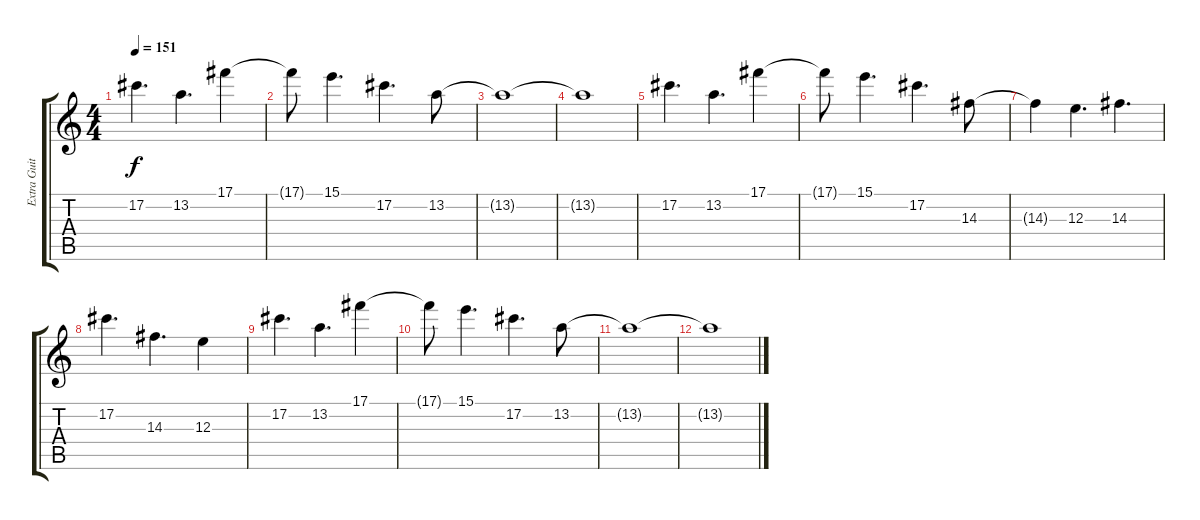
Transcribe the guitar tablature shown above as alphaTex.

\track ("Extra Guitar" "Extra Guit") {instrument distortionguitar}
\staff {score tabs}
\tuning (Db4 Ab3 E3 B2 Gb2 B1) {hide}
\ts (4 4)
\tempo 151
\clef g2
\ks c
17.2.4{d dy f} 13.2.4{d} 17.1.4 |
17.1{t}.8 15.1.4{d} 17.2.4{d} 13.2.8 |
13.2{t}.1 |
13.2{t}.1 |
17.2.4{d} 13.2.4{d} 17.1.4 |
17.1{t}.8 15.1.4{d} 17.2.4{d} 14.3.8 |
14.3{t}.4 12.3.4{d} 14.3.4{d} |
17.2.4{d} 14.3.4{d} 12.3.4 |
17.2.4{d} 13.2.4{d} 17.1.4 |
17.1{t}.8 15.1.4{d} 17.2.4{d} 13.2.8 |
13.2{t}.1 |
13.2{t}.1
